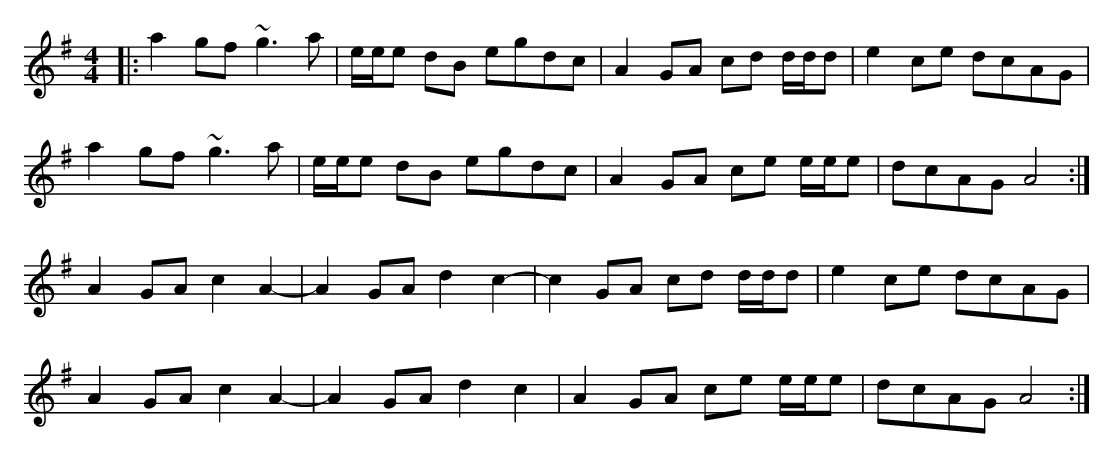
X:1
M:4/4
K:Ador
|:a2 gf ~g3 a|e/e/e dB egdc|A2 GA cd d/d/d|e2 ce dcAG|
a2 gf ~g3 a|e/e/e dB egdc|A2 GA ce e/e/e|dcAG A4:|
A2 GA c2 A2-|A2 GA d2 c2-|c2 GA cd d/d/d|e2 ce dcAG|
A2 GA c2 A2-|A2 GA d2 c2|A2 GA ce e/e/e|dcAG A4:|
